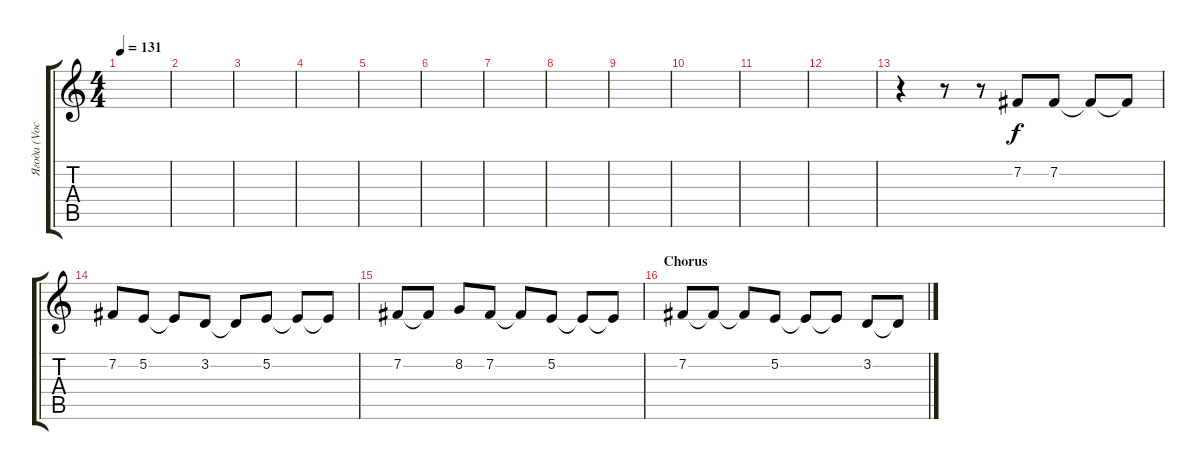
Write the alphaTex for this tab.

\track ("Ягода (Vocal)" "Ягода (Voc") {instrument lead6voice}
\staff {score tabs}
\tuning (E4 B3 G3 D3 A2 E2) {hide}
\ts (4 4)
\tempo 131
\clef g2
\ks c
|
|
|
|
|
|
|
|
|
|
|
|
r.4 r.8 r.8 7.2.8 7.2.8 7.2{t}.8 7.2{t}.8 |
7.2.8 5.2.8 5.2{t}.8 3.2.8 3.2{t}.8 5.2.8 5.2{t}.8 5.2{t}.8 |
7.2.8 7.2{t}.8 8.2.8 7.2.8 7.2{t}.8 5.2.8 5.2{t}.8 5.2{t}.8 |
\section ("" "Chorus")
7.2.8 7.2{t}.8 7.2{t}.8 5.2.8 5.2{t}.8 5.2{t}.8 3.2.8 3.2{t}.8
